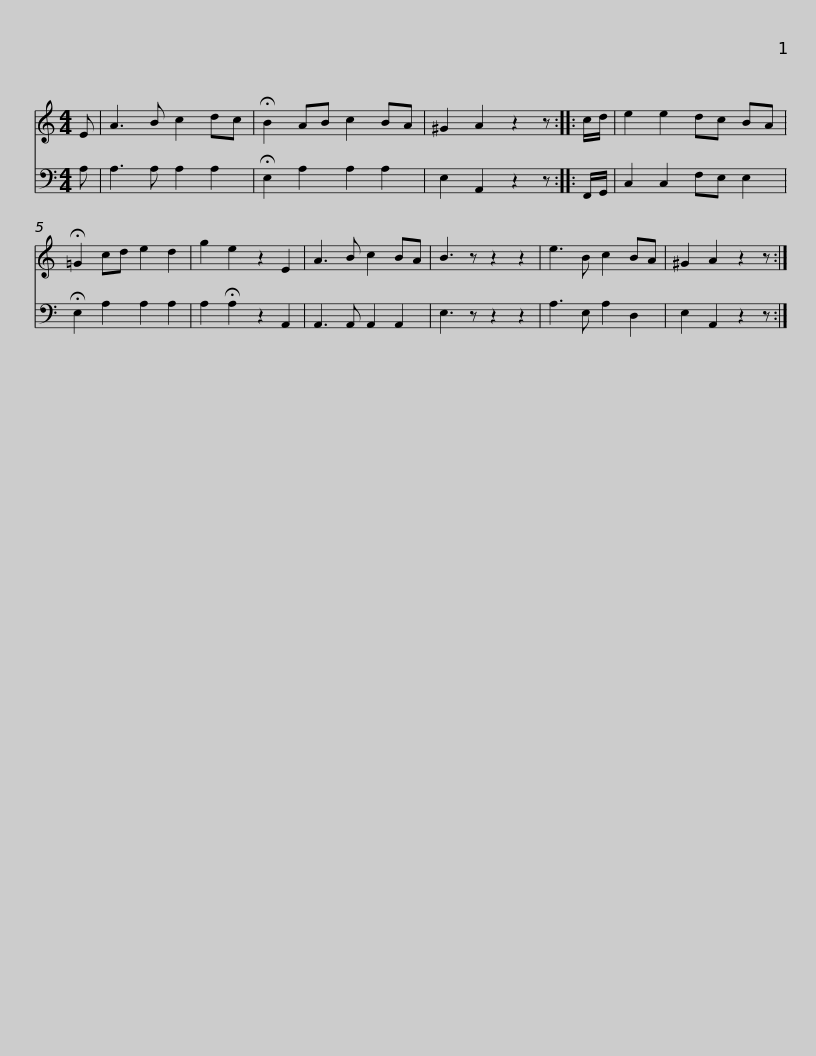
X:1
%%score 1 2
L:1/8
M:4/4
I:linebreak $
K:C
V:1 treble
V:2 bass
V:1
 E | A3 B c2 dc | !fermata!B2 AB c2 BA | ^G2 A2 z2 z :: c/d/ | %5
 e2 e2 dc BA | !fermata!=G2 cd e2 d2 | g2 e2 z2 E2 | A3 B c2 BA |$ B3 z z2 z2 | %10
 e3 B c2 BA | ^G2 A2 z2 z :| %12
V:2
 A, | A,3 A, A,2 A,2 | !fermata!E,2 A,2 A,2 A,2 | E,2 A,,2 z2 z :: F,,/G,,/ | %5
 C,2 C,2 F,E, E,2 | !fermata!E,2 A,2 A,2 A,2 | A,2 !fermata!A,2 z2 A,,2 | A,,3 A,, A,,2 A,,2 |$ E,3 z z2 z2 | %10
 A,3 E, A,2 D,2 | E,2 A,,2 z2 z :| %12
